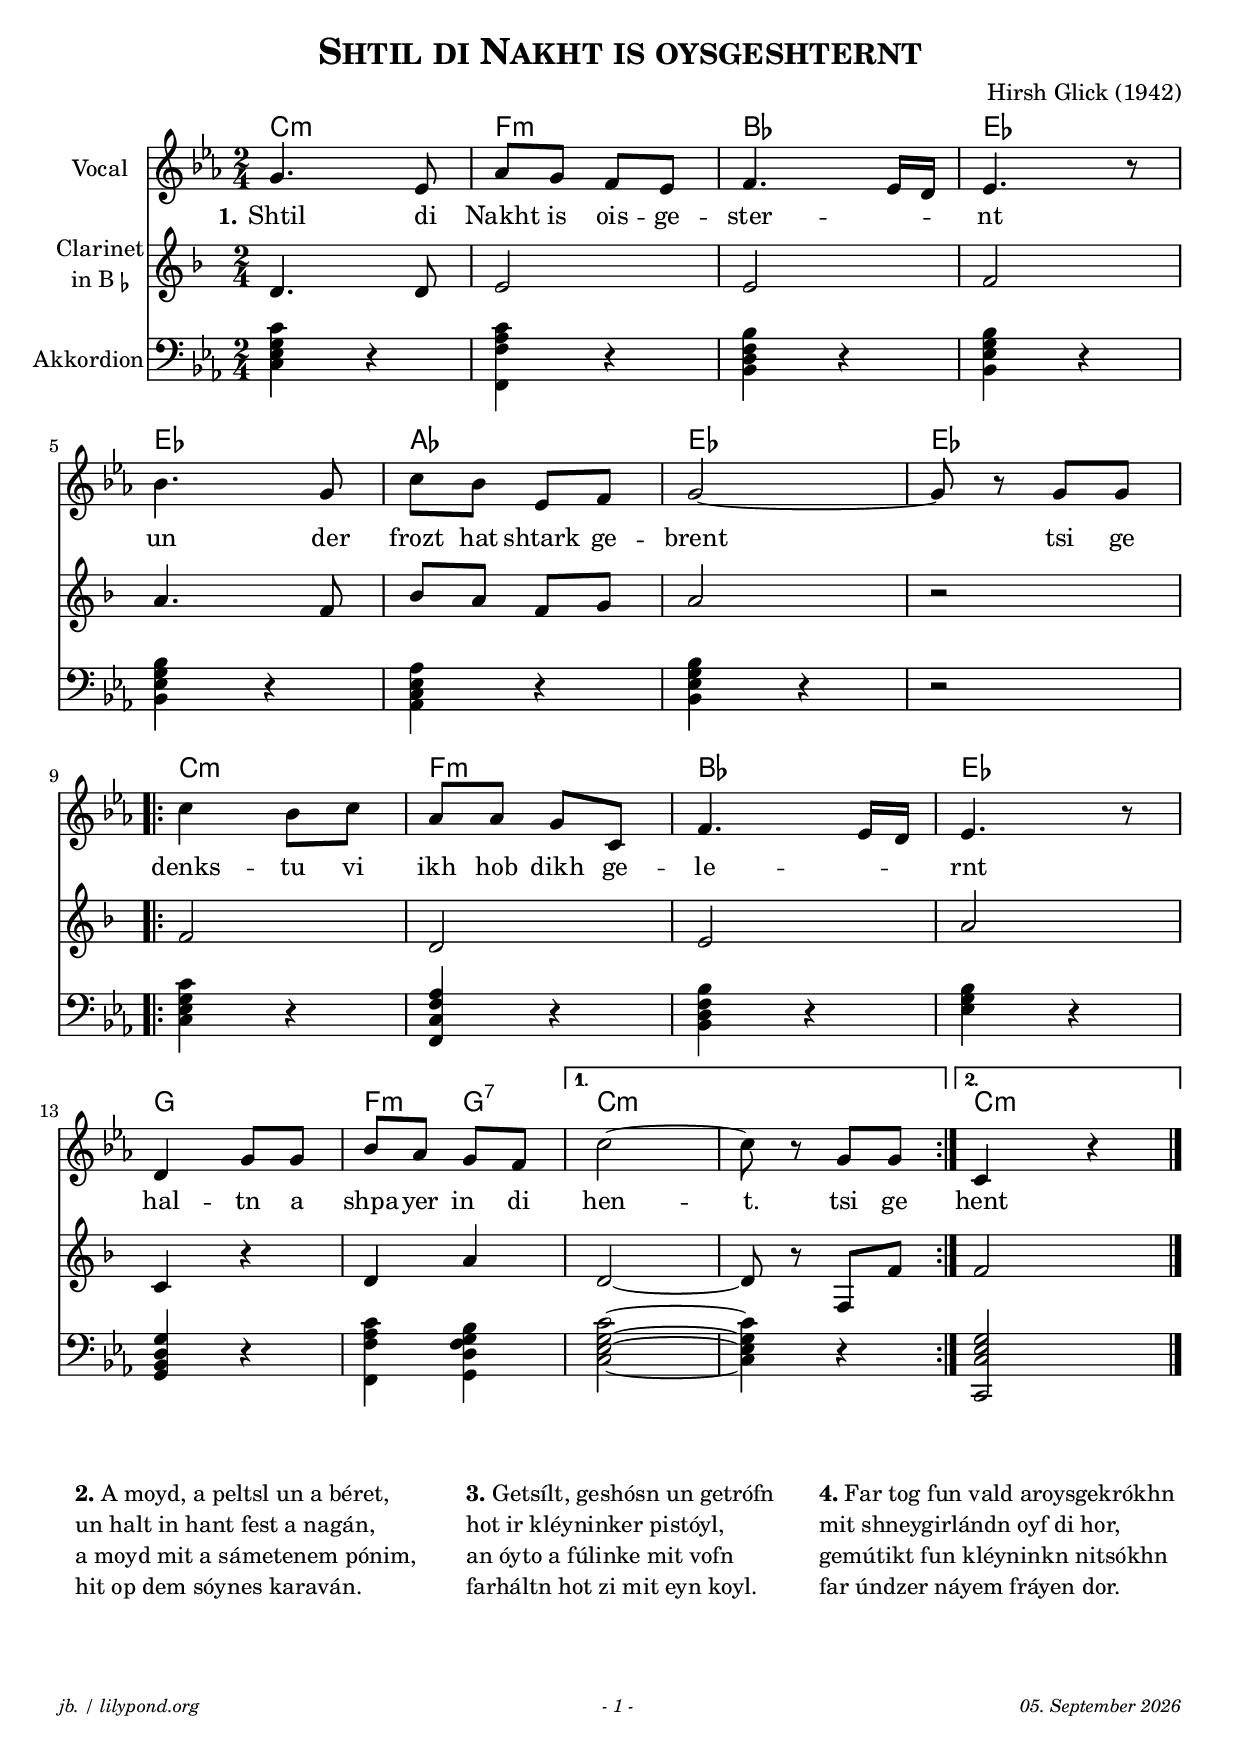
\version "2.20.0"

\include "../_common/footers.ily"
\footer_common_with_pagenum 

\paper {
  system-system-spacing.padding = #1
}

\version "2.20.0"

piecename_footerline = "Shtil di Nakht"

\header {
  title = \markup \caps  {"Shtil di Nakht is oysgeshternt"}
  composer = "Hirsh Glick (1942)"
}

\version "2.20.0"

global = {
  \key c \minor
  \time 2/4
  }

voice_chords = 
  \chordmode 
    { 
    c2:m f:m bes es \break
    es as es es \break
    c:m f:m bes es \break
    g f4:m g4:7 c1:m c2:m 
    }


voice_vocal = \fixed c' {
    \clef "treble"
    g4. es8 as g f es f4. es16 d es4. r8
    \break
    bes4. g8 c' bes es f g2~ g8 r8 g g
    \break
    
    \repeat volta 2 {
      c'4  bes8 c' as as g c f4. es16 d es4. r8
      \break
      d4 g8 g bes as g f 
      }
    \alternative {
       { c'2~ c'8 r g  g }
       { c4 r4 \bar "|."  }
      }
     
  }

voice_clarinet = \fixed c' {
    \clef "treble"
    c4. c8 d2 d2 es 
    g4. es8  as8 g es f g2 r 
    \repeat volta 2 {
      es2 c  d  g  
      bes,4 r c4 g 
      }
    \alternative {
       { c2~ | c8 r es,  es }
       {es2}
       }  
   }


voice_accordion = {
  \clef "bass"

  <c es g c'>4 r   <f, c' f as> r  <bes, d f bes> r  <bes, es g bes> r
  <bes, es g bes> r <as, c es as> r <bes, es g bes> r r2
  \repeat volta 2 {
    <c es g c'>4 r <f, c f as> r  <bes, d f bes> r <es g bes> r 
    <g, bes, d g> r <f, c' f as>4 <g, bes d f g> 
    }
  \alternative {
      {<c es g c'>2~  | <c es g c'>4 r  }
      {<c, es g c>2}
    }  
  
  }

\version "2.20.0"

stanza_one = \lyricmode { 
  \set stanza = "1."
  Shtil4. di8 Nakht8 is ois -- ge -- ster2 -- nt 
  un4. der8 frozt hat shtark ge -- brent2 4 tsi8 ge
  denks4 -- tu8 vi ikh hob dikh ge -- le2 -- rnt
  hal4 -- tn8 a shpa -- yer in di hen2 -- t.8 8 tsi ge
  hent
}

lyrics_tabloid = 
  \markup \fontsize #0 {
    \fill-line {
      \hspace #1
      \column {
        \line { \bold {2.} A moyd, a peltsl un a béret, }
        \line { un halt in hant fest a nagán, }
        \line { a moyd mit a sámetenem pónim, }
        \line { hit op dem sóynes karaván. }
      }
      \hspace #1
      \column  {
        \line { \bold {3.} Getsílt, geshósn un getrófn }
        \line { hot ir kléyninker pistóyl, }
        \line { an óyto a fúlinke mit vofn  }
        \line {farháltn hot zi mit eyn koyl. }
      }
      \hspace #1
      \column  {
        \line { \bold {4.} Far tog fun vald aroysgekrókhn }
        \line { mit shneygirlándn oyf di hor, }
        \line { gemútikt fun kléyninkn nitsókhn }
        \line { far úndzer náyem fráyen dor. }
     }
      \hspace #1
    }
  }


\markup \vspace #0 % space between header and score

\score {
  
%MIDION%  \unfoldRepeats { %directive do this only on midigenreration

<<
  \new ChordNames
    \voice_chords
    
  \new Staff \with { midiInstrument = "Violin"
    instrumentName = "Vocal" } 
    { 
    \clef "treble"
    {
    \global
    \voice_vocal
    }  
  }
  
  \new Lyrics {
      \override VerticalAxisGroup.nonstaff-relatedstaff-spacing.padding = #1
      \stanza_one
    }

  \new Staff \with {
    midiInstrument = "Clarinet"
    instrumentName = \markup { \center-column { "Clarinet"\line { "in B" \tiny \flat } } } 
    }
    { 
      \transpose a b {
        \global
        \voice_clarinet
        }  
    }

  \new Staff \with {
    midiInstrument = "Acoustic Grand"
    instrumentName = "Akkordion" }
    {
      \global
      \voice_accordion
    }
>>

  \layout { }
} 
\markup \vspace #1 % space score and table
\lyrics_tabloid
